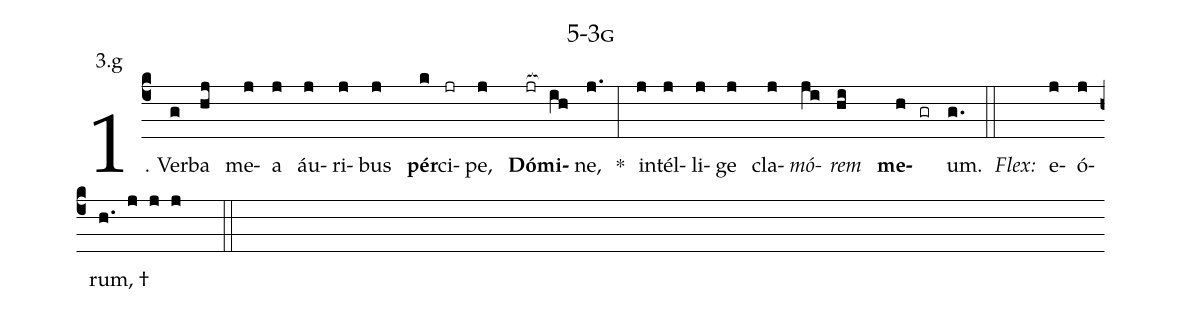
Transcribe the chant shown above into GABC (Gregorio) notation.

name: 5-3g;
annotation: 3.g;
%%
(c4)1. Ver(g)ba(hj) me(j)a(j) áu(j)ri(j)bus(j) <b>pér</b>(k)ci(jr)pe,(j) <b>Dó</b>(jr[ocb:1{])<b>mi</b>(ih[ocb:0}])ne,(j.) *(:) in(j)tél(j)li(j)ge(j) cla(j)<i>mó</i>(ji)<i>rem</i>(hi) <b>me</b>(h gr)um.(g.) (::)
<i>Flex:</i>()  e(j)ó(j)rum, †(h. j j j  ::)
